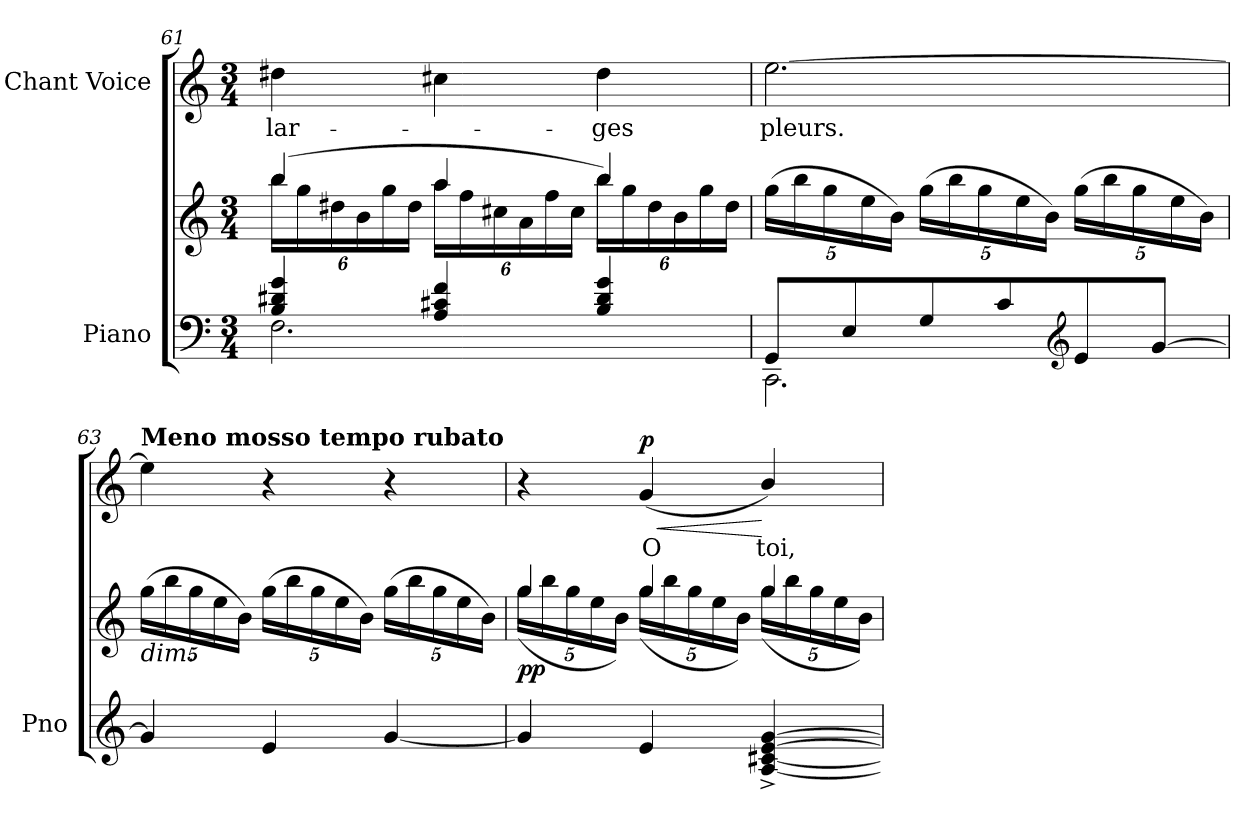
**kern	**kern	**dynam	**kern	**text	**dynam
*part2	*part2	*part2	*part1	*part1	*part1
*staff3	*staff2	*staff2/3	*staff1	*staff1	*staff1
*I"Piano	*	*	*I"Chant Voice	*	*
*I'Pno	*	*	*	*	*
!!LO:LB:g=z
*clefF4	*clefG2	*	*clefG2	*	*
*k[]	*k[]	*	*k[]	*	*
*M3/4	*M3/4	*	*M3/4	*	*
=61	=61	=61	=61	=61	=61
*^	*^	*	*	*	*
*	*	*	*Xbrackettup	*	*	*	*
!	!	!	!	!	!	!LO:LY:b	!
4B/ 4d#X/ 4g/	2.F\	(>4bb/	24bb\LL	.	4dd#X\	lar-	.
.	.	.	24gg\	.	.	.	.
.	.	.	24dd#X\	.	.	.	.
.	.	.	24b\	.	.	.	.
.	.	.	24gg\	.	.	.	.
.	.	.	24dd#\JJ	.	.	.	.
4A/ 4c#X/ 4f/	.	4aa/	24aa\LL	.	4cc#X\	.	.
.	.	.	24ff\	.	.	.	.
.	.	.	24cc#X\	.	.	.	.
.	.	.	24a\	.	.	.	.
.	.	.	24ff\	.	.	.	.
.	.	.	24cc#\JJ	.	.	.	.
!	!	!	!	!	!	!LO:LY:b	!
4B/ 4d#/ 4g/	.	4bb/	24bb\LL)	.	4dd#\	-ges	.
.	.	.	24gg\	.	.	.	.
.	.	.	24dd#\	.	.	.	.
.	.	.	24b\	.	.	.	.
.	.	.	24gg\	.	.	.	.
.	.	.	24dd#\JJ	.	.	.	.
=62	=62	=62	=62	=62	=62	=62	=62
!	!	!	!	!	!	!LO:LY:b	!
*	*	*v	*v	*	*	*	*
8GG/L	2.CC\	(>20gg\LL	.	[2.ee\	pleurs.	.
.	.	20bb\	.	.	.	.
.	.	20gg\	.	.	.	.
8E/	.	.	.	.	.	.
.	.	20ee\	.	.	.	.
.	.	20b\JJ)	.	.	.	.
8G/	.	(>20gg\LL	.	.	.	.
.	.	20bb\	.	.	.	.
.	.	20gg\	.	.	.	.
8c/	.	.	.	.	.	.
.	.	20ee\	.	.	.	.
.	.	20b\JJ)	.	.	.	.
*clefG2	*	*	*	*	*	*
8e/	.	(>20gg\LL	.	.	.	.
.	.	20bb\	.	.	.	.
.	.	20gg\	.	.	.	.
[8g/J	.	.	.	.	.	.
.	.	20ee\	.	.	.	.
.	.	20b\JJ)	.	.	.	.
*v	*v	*	*	*	*	*
!!LO:PB:g=z
=63	=63	=63	=63	=63	=63
*	*	*	*MM68	*	*
!	!	!	!LO:TX:B:t=Meno mosso tempo rubato	!	!
!	!LO:TX:b:i:t=dim.	!	!	!	!
4g/]	(>20gg\LL	.	4ee\]	.	.
.	20bb\	.	.	.	.
.	20gg\	.	.	.	.
.	20ee\	.	.	.	.
.	20b\JJ)	.	.	.	.
*	*	*	*MM64	*	*
4e/	(>20gg\LL	.	4r	.	.
.	20bb\	.	.	.	.
.	20gg\	.	.	.	.
.	20ee\	.	.	.	.
.	20b\JJ)	.	.	.	.
[4g/	(>20gg\LL	.	4r	.	.
.	20bb\	.	.	.	.
.	20gg\	.	.	.	.
.	20ee\	.	.	.	.
.	20b\JJ)	.	.	.	.
=64	=64	=64	=64	=64	=64
*	*^	*	*	*	*
!	!	!	!LO:DY:b	!	!	!
4g/]	4gg/	(>20gg\LL	pp	4r	.	.
.	.	20bb\	.	.	.	.
.	.	20gg\	.	.	.	.
.	.	20ee\	.	.	.	.
.	.	20b\JJ)	.	.	.	.
!	!	!	!	!	!LO:LY:b	!LO:HP:b
!	!	!	!	!	!	!LO:DY:n=1:a
4e/	4gg/	(>20gg\LL	.	(<4g/	O	< p
.	.	20bb\	.	.	.	.
.	.	20gg\	.	.	.	.
.	.	20ee\	.	.	.	.
.	.	20b\JJ)	.	.	.	.
!	!	!	!	!	!LO:LY:b	!
[4A/^ [4c#X/^ [4e/^ [4g/^	4gg/	(>20gg\LL	.	4b/)	toi,	[
.	.	20bb\	.	.	.	.
.	.	20gg\	.	.	.	.
.	.	20ee\	.	.	.	.
.	.	20b\JJ)	.	.	.	.
*	*v	*v	*	*	*	*
=	=	=	=	=	=
*-	*-	*-	*-	*-	*-
